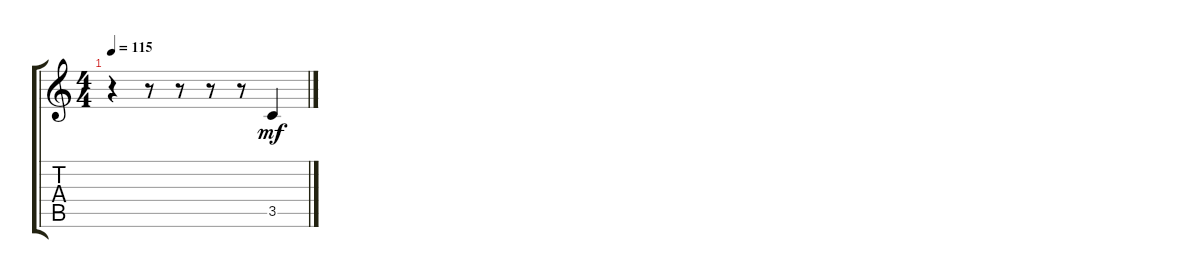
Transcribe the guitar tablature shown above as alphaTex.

\track "" {instrument electricbassfinger}
\staff {score tabs}
\tuning (E4 B3 G3 D3 A2 E2) {hide}
\ts (4 4)
\tempo 115
\clef g2
\ks c
r.4{dy mf} r.8 r.8 r.8 r.8 3.5.4
